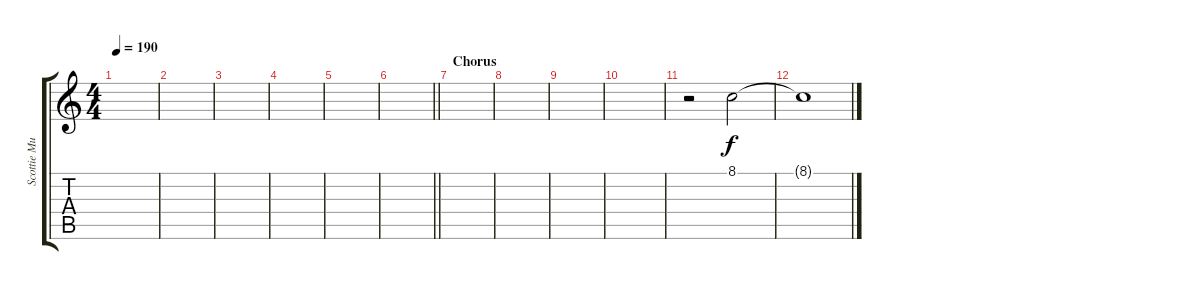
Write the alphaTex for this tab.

\track ("Scottie Murphy - Back Vocals" "Scottie Mu") {instrument tenorsax}
\staff {score tabs}
\tuning (E4 B3 G3 D3 A2 E2) {hide}
\ts (4 4)
\tempo 190
\clef g2
\ks c
|
|
|
|
|
\barLineRight lightlight
|
\section ("" "Chorus")
|
|
|
|
r.2 8.1.2 |
8.1{t}.1
